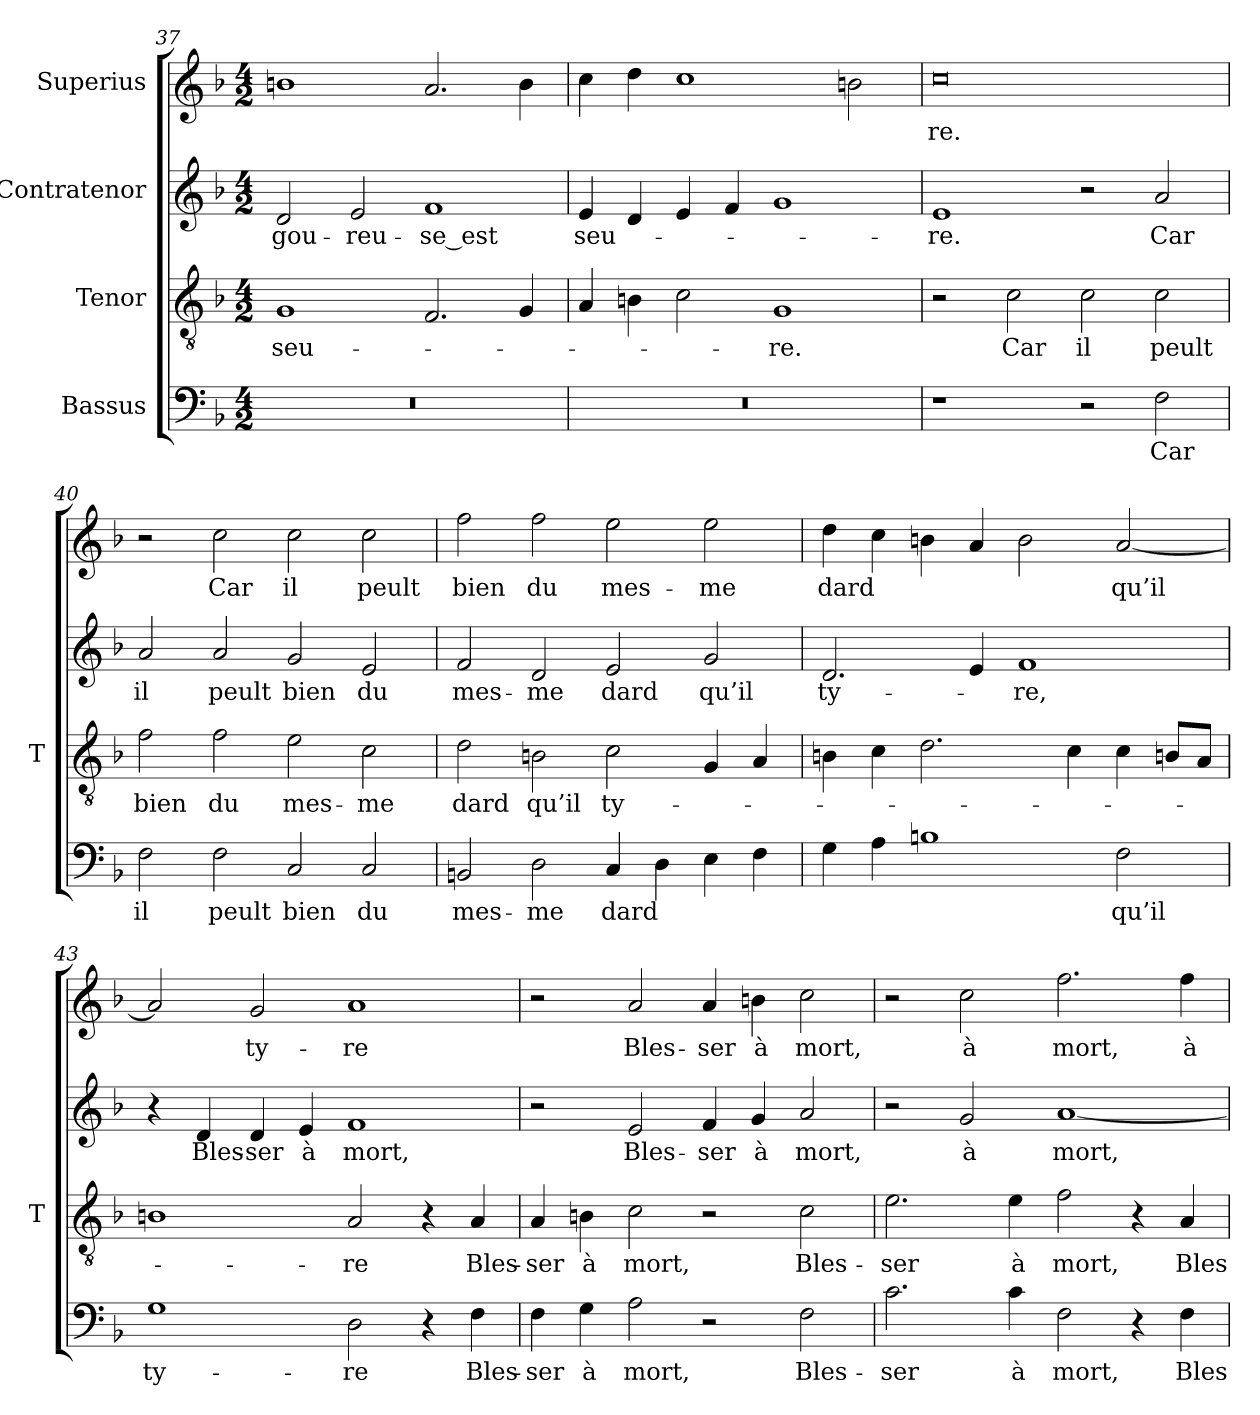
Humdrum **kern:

**kern	**text	**kern	**text	**kern	**text	**kern	**text
*part4	*part4	*part3	*part3	*part2	*part2	*part1	*part1
*staff4	*staff4	*staff3	*staff3	*staff2	*staff2	*staff1	*staff1
*I"Bassus	*	*I"Tenor	*	*I"Contratenor	*	*I"Superius	*
*	*	*I'T	*	*	*	*	*
*clefF4	*	*clefGv2	*	*clefG2	*	*clefG2	*
*k[b-]	*	*k[b-]	*	*k[b-]	*	*k[b-]	*
*M4/2	*	*M4/2	*	*M4/2	*	*M4/2	*
=37	=37	=37	=37	=37	=37	=37	=37
0r	.	1G	seu-	2d	gou-	1b	.
.	.	.	.	2e	reu-	.	.
.	.	2.F	.	1f	-se_est	2.a	.
.	.	4G	.	.	.	4b	.
=38	=38	=38	=38	=38	=38	=38	=38
0r	.	4A	.	4e	seu-	4cc	.
.	.	4Bn	.	4d	.	4dd	.
.	.	2c	.	4e	.	1cc	.
.	.	.	.	4f	.	.	.
.	.	1G	-re.	1g	.	.	.
.	.	.	.	.	.	2bn	.
=39	=39	=39	=39	=39	=39	=39	=39
1r	.	2r	.	1e	-re.	0cc	-re.
.	.	2c	-Car	.	.	.	.
2r	.	2c	-il	2r	.	.	.
2F	-Car	2c	-peult	2a	-Car	.	.
=40	=40	=40	=40	=40	=40	=40	=40
2F	-il	2f	-bien	2a	-il	2r	.
2F	-peult	2f	-du	2a	-peult	2cc	-Car
2C	-bien	2e	mes-	2g	-bien	2cc	-il
2C	-du	2c	-me	2e	-du	2cc	-peult
=41	=41	=41	=41	=41	=41	=41	=41
2BBn	mes-	2d	-dard	2f	mes-	2ff	-bien
2D	-me	2Bn	-qu’il	2d	-me	2ff	-du
4C	-dard	2c	ty-	2e	-dard	2ee	mes-
4D	.	.	.	.	.	.	.
4E	.	4G	.	2g	-qu’il	2ee	-me
4F	.	4A	.	.	.	.	.
=42	=42	=42	=42	=42	=42	=42	=42
4G	.	4Bn	.	2.d	ty-	4dd	-dard
4A	.	4c	.	.	.	4cc	.
1Bn	.	2.d	.	.	.	4b	.
.	.	.	.	4e	.	4a	.
.	.	.	.	1f	-re,	2b	.
.	.	4c	.	.	.	.	.
2F	-qu’il	4c	.	.	.	[2a	-qu’il
.	.	8BnL	.	.	.	.	.
.	.	8AJ	.	.	.	.	.
=43	=43	=43	=43	=43	=43	=43	=43
1G	ty-	1Bn	.	4r	.	2a]	.
.	.	.	.	4d	Bles-	.	.
.	.	.	.	4d	-ser	2g	ty-
.	.	.	.	4e	-à	.	.
2D	-re	2A	-re	1f	-mort,	1a	-re
4r	.	4r	.	.	.	.	.
4F	Bles-	4A	Bles-	.	.	.	.
=44	=44	=44	=44	=44	=44	=44	=44
4F	-ser	4A	-ser	2r	.	2r	.
4G	-à	4Bn	-à	.	.	.	.
2A	-mort,	2c	-mort,	2e	Bles-	2a	Bles-
2r	.	2r	.	4f	-ser	4a	-ser
.	.	.	.	4g	-à	4b	-à
2F	Bles-	2c	Bles-	2a	-mort,	2cc	-mort,
=45	=45	=45	=45	=45	=45	=45	=45
2.c	-ser	2.e	-ser	2r	.	2r	.
.	.	.	.	2g	-à	2cc	-à
4c	-à	4e	-à	.	.	.	.
2F	-mort,	2f	-mort,	[1a	-mort,	2.ff	-mort,
4r	.	4r	.	.	.	.	.
4F	Bles-	4A	Bles-	.	.	4ff	-à
=	=	=	=	=	=	=	=
*-	*-	*-	*-	*-	*-	*-	*-
